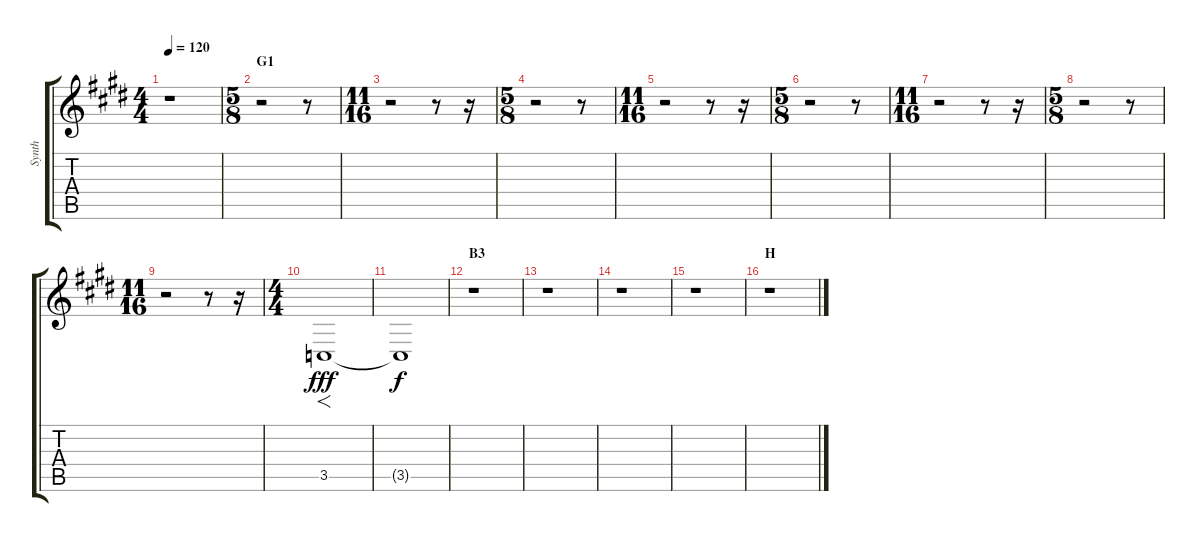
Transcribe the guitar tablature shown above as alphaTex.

\track ("Synth" "Synth") {instrument synthstrings2}
\staff {score tabs}
\tuning (E4 B3 G3 D3 A2 E2) {hide}
\ts (4 4)
\tempo 120
\clef g2
\ks e
r.1{dy f} |
\ts (5 8)
\section ("" "G1")
r.2 r.8 |
\ts (11 16)
r.2 r.8 r.16 |
\ts (5 8)
r.2 r.8 |
\ts (11 16)
r.2 r.8 r.16 |
\ts (5 8)
r.2 r.8 |
\ts (11 16)
r.2 r.8 r.16 |
\ts (5 8)
r.2 r.8 |
\ts (11 16)
r.2 r.8 r.16 |
\ts (4 4)
3.5.1{f dy fff} |
3.5{t}.1{dy f} |
\section ("" "B3")
r.1 |
r.1 |
r.1 |
r.1 |
\section ("" "H")
r.1
